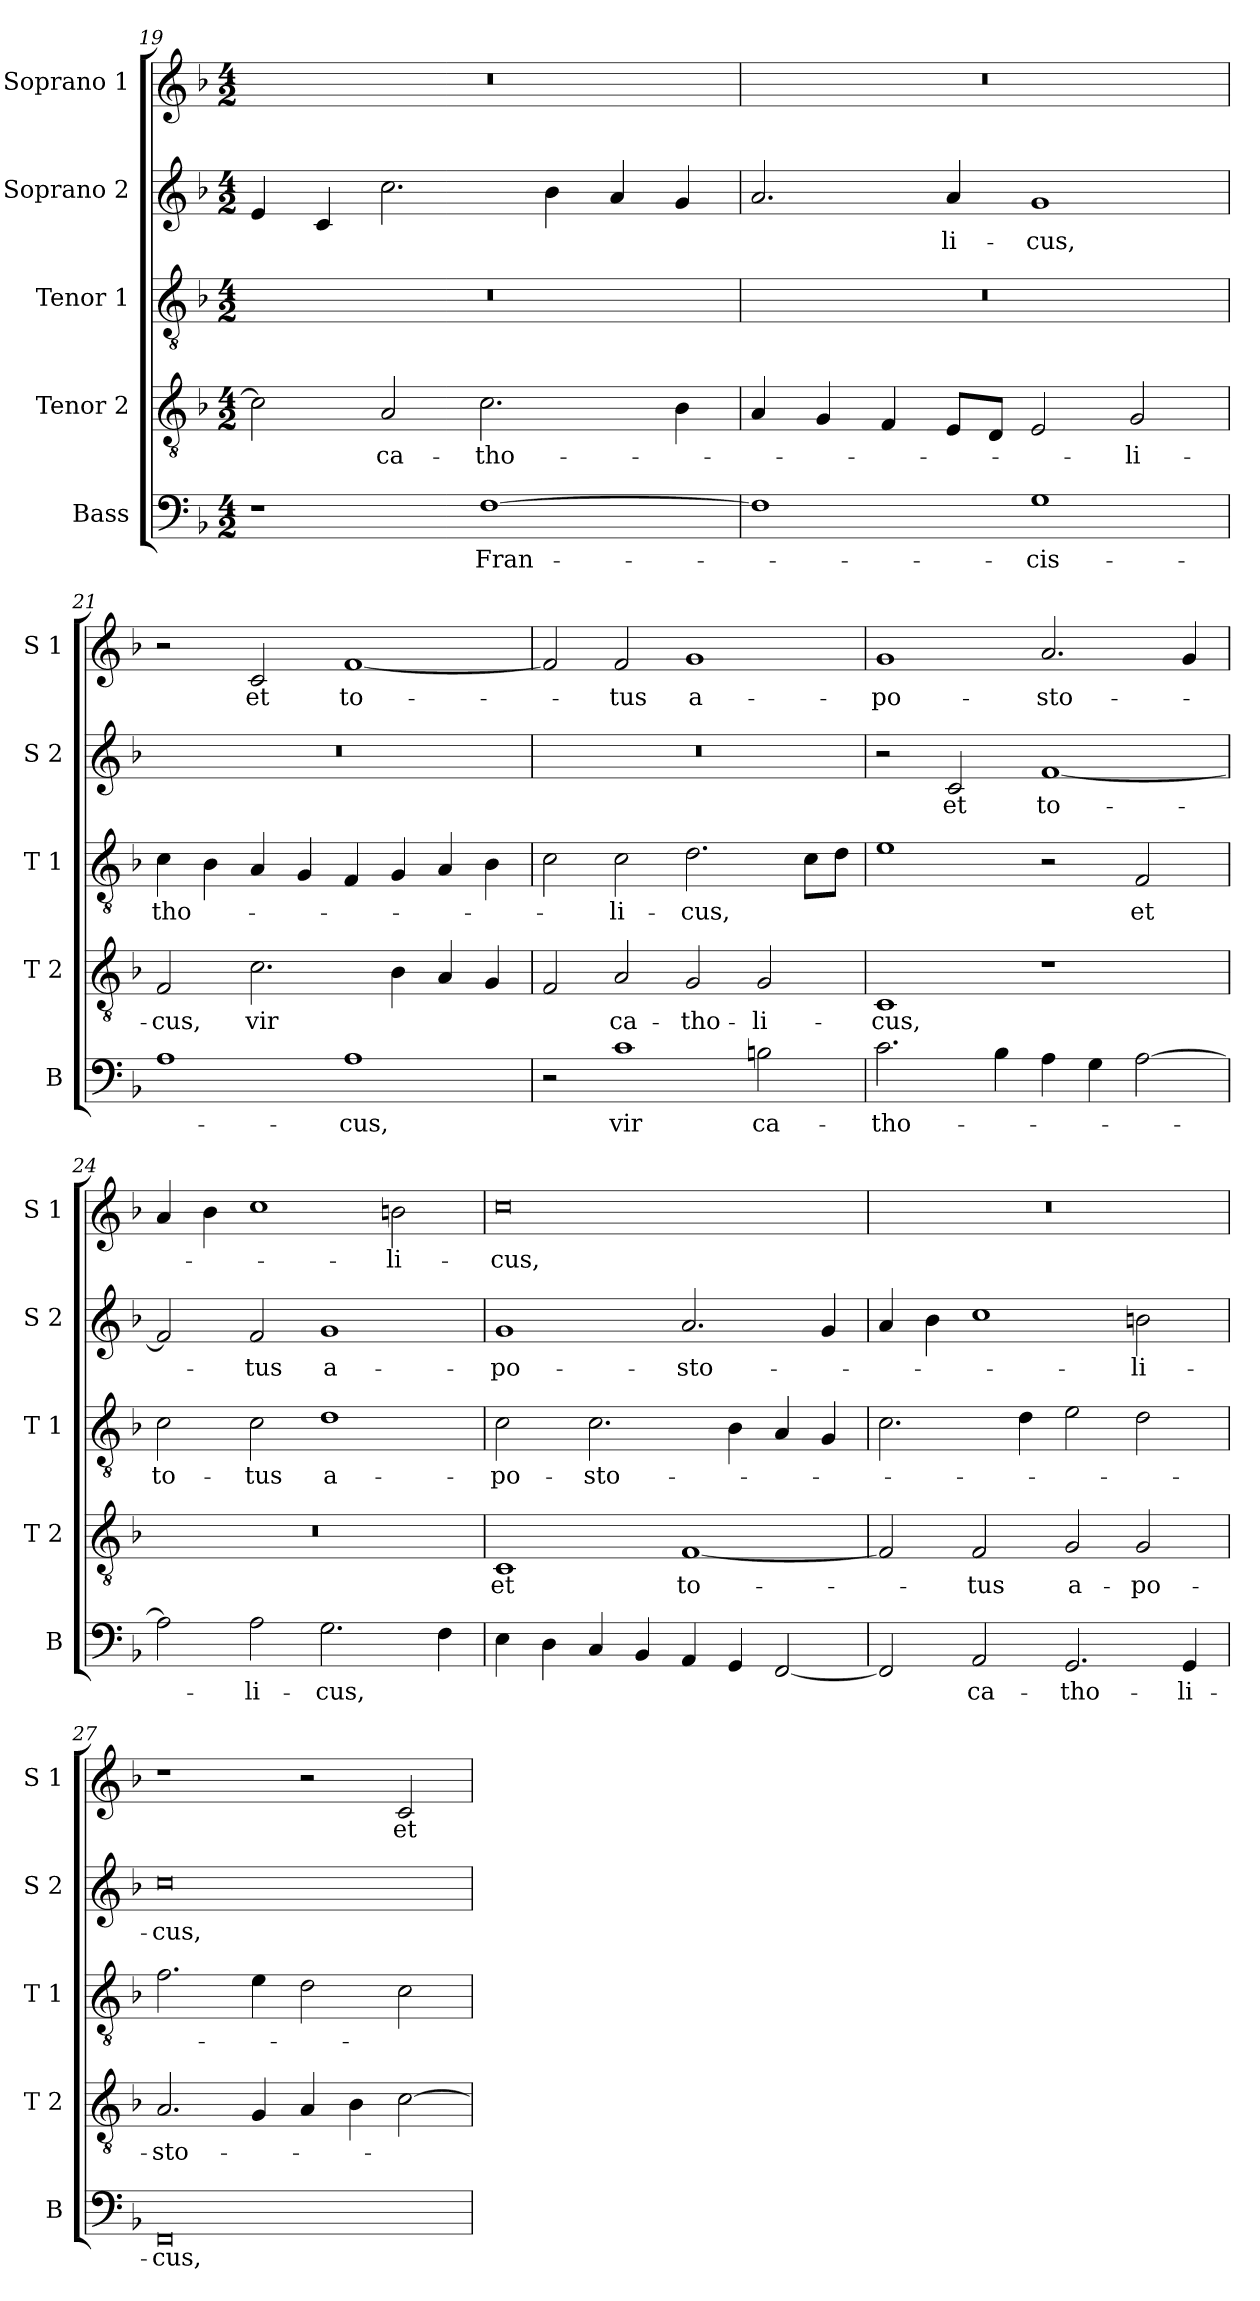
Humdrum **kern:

**kern	**text	**kern	**text	**kern	**text	**kern	**text	**kern	**text
*part5	*part5	*part4	*part4	*part3	*part3	*part2	*part2	*part1	*part1
*staff5	*staff5	*staff4	*staff4	*staff3	*staff3	*staff2	*staff2	*staff1	*staff1
*I"Bass	*	*I"Tenor 2	*	*I"Tenor 1	*	*I"Soprano 2	*	*I"Soprano 1	*
*I'B	*	*I'T 2	*	*I'T 1	*	*I'S 2	*	*I'S 1	*
*clefF4	*	*clefGv2	*	*clefGv2	*	*clefG2	*	*clefG2	*
*k[b-]	*	*k[b-]	*	*k[b-]	*	*k[b-]	*	*k[b-]	*
*F:	*	*F:	*	*F:	*	*F:	*	*F:	*
*M4/2	*	*M4/2	*	*M4/2	*	*M4/2	*	*M4/2	*
=19	=19	=19	=19	=19	=19	=19	=19	=19	=19
1r	.	2c\]	.	0r	.	4e/	.	0r	.
.	.	.	.	.	.	4c/	.	.	.
!	!	!	!LO:LY:b	!	!	!	!	!	!
.	.	2A/	ca-	.	.	2.cc\	.	.	.
!	!LO:LY:b	!	!LO:LY:b	!	!	!	!	!	!
[1F	Fran-	2.c\	-tho-	.	.	.	.	.	.
.	.	.	.	.	.	4b-\	.	.	.
.	.	.	.	.	.	4a/	.	.	.
.	.	4B-\	.	.	.	4g/	.	.	.
=20	=20	=20	=20	=20	=20	=20	=20	=20	=20
1F]	.	4A/	.	0r	.	2.a/	.	0r	.
.	.	4G/	.	.	.	.	.	.	.
.	.	4F/	.	.	.	.	.	.	.
!	!	!	!	!	!	!	!LO:LY:b	!	!
.	.	8E/L	.	.	.	4a/	-li-	.	.
.	.	8D/J	.	.	.	.	.	.	.
!	!LO:LY:b	!	!	!	!	!	!LO:LY:b	!	!
1G	-cis-	2E/	.	.	.	1g	-cus,	.	.
!	!	!	!LO:LY:b	!	!	!	!	!	!
.	.	2G/	-li-	.	.	.	.	.	.
!!LO:LB:g=z
=21	=21	=21	=21	=21	=21	=21	=21	=21	=21
!	!	!	!LO:LY:b	!	!LO:LY:b	!	!	!	!
1A	.	2F/	-cus,	4c\	tho-	0r	.	2r	.
.	.	.	.	4B-\	.	.	.	.	.
!	!	!	!LO:LY:b	!	!	!	!	!	!LO:LY:b
.	.	2.c\	vir	4A/	.	.	.	2c/	et
.	.	.	.	4G/	.	.	.	.	.
!	!LO:LY:b	!	!	!	!	!	!	!	!LO:LY:b
1A	-cus,	.	.	4F/	.	.	.	[1f	to-
.	.	4B-\	.	4G/	.	.	.	.	.
.	.	4A/	.	4A/	.	.	.	.	.
.	.	4G/	.	4B-\	.	.	.	.	.
=22	=22	=22	=22	=22	=22	=22	=22	=22	=22
2r	.	2F/	.	2c\	.	0r	.	2f/]	.
!	!LO:LY:b	!	!LO:LY:b	!	!LO:LY:b	!	!	!	!LO:LY:b
1c	vir	2A/	ca-	2c\	-li-	.	.	2f/	-tus
!	!	!	!LO:LY:b	!	!LO:LY:b	!	!	!	!LO:LY:b
.	.	2G/	-tho-	2.d\	-cus,	.	.	1g	a-
!	!LO:LY:b	!	!LO:LY:b	!	!	!	!	!	!
2Bn\	ca-	2G/	-li-	.	.	.	.	.	.
.	.	.	.	8c\L	.	.	.	.	.
.	.	.	.	8d\J	.	.	.	.	.
=23	=23	=23	=23	=23	=23	=23	=23	=23	=23
!	!LO:LY:b	!	!LO:LY:b	!	!	!	!	!	!LO:LY:b
2.c\	-tho-	1C	-cus,	1e	.	2r	.	1g	-po-
!	!	!	!	!	!	!	!LO:LY:b	!	!
.	.	.	.	.	.	2c/	et	.	.
4B-\	.	.	.	.	.	.	.	.	.
!	!	!	!	!	!	!	!LO:LY:b	!	!LO:LY:b
4A\	.	1r	.	2r	.	[1f	to-	2.a/	-sto-
4G\	.	.	.	.	.	.	.	.	.
!	!	!	!	!	!LO:LY:b	!	!	!	!
[2A\	.	.	.	2F/	et	.	.	.	.
.	.	.	.	.	.	.	.	4g/	.
=24	=24	=24	=24	=24	=24	=24	=24	=24	=24
!	!	!	!	!	!LO:LY:b	!	!	!	!
2A\]	.	0r	.	2c\	to-	2f/]	.	4a/	.
.	.	.	.	.	.	.	.	4b-\	.
!	!LO:LY:b	!	!	!	!LO:LY:b	!	!LO:LY:b	!	!
2A\	-li-	.	.	2c\	-tus	2f/	-tus	1cc	.
!	!LO:LY:b	!	!	!	!LO:LY:b	!	!LO:LY:b	!	!
2.G\	-cus,	.	.	1d	a-	1g	a-	.	.
!	!	!	!	!	!	!	!	!	!LO:LY:b
.	.	.	.	.	.	.	.	2bn\	-li-
4F\	.	.	.	.	.	.	.	.	.
=25	=25	=25	=25	=25	=25	=25	=25	=25	=25
!	!	!	!LO:LY:b	!	!LO:LY:b	!	!LO:LY:b	!	!LO:LY:b
4E\	.	1C	et	2c\	-po-	1g	-po-	0cc	-cus,
4D\	.	.	.	.	.	.	.	.	.
!	!	!	!	!	!LO:LY:b	!	!	!	!
4C/	.	.	.	2.c\	-sto-	.	.	.	.
4BB-/	.	.	.	.	.	.	.	.	.
!	!	!	!LO:LY:b	!	!	!	!LO:LY:b	!	!
4AA/	.	[1F	to-	.	.	2.a/	-sto-	.	.
4GG/	.	.	.	4B-\	.	.	.	.	.
[2FF/	.	.	.	4A/	.	.	.	.	.
.	.	.	.	4G/	.	4g/	.	.	.
!!LO:PB:g=z
=26	=26	=26	=26	=26	=26	=26	=26	=26	=26
2FF/]	.	2F/]	.	2.c\	.	4a/	.	0r	.
.	.	.	.	.	.	4b-\	.	.	.
!	!LO:LY:b	!	!LO:LY:b	!	!	!	!	!	!
2AA/	ca-	2F/	-tus	.	.	1cc	.	.	.
.	.	.	.	4d\	.	.	.	.	.
!	!LO:LY:b	!	!LO:LY:b	!	!	!	!	!	!
2.GG/	-tho-	2G/	a-	2e\	.	.	.	.	.
!	!	!	!LO:LY:b	!	!	!	!LO:LY:b	!	!
.	.	2G/	-po-	2d\	.	2bn\	-li-	.	.
!	!LO:LY:b	!	!	!	!	!	!	!	!
4GG/	-li-	.	.	.	.	.	.	.	.
=27	=27	=27	=27	=27	=27	=27	=27	=27	=27
!	!LO:LY:b	!	!LO:LY:b	!	!	!	!LO:LY:b	!	!
0FF	-cus,	2.A/	-sto-	2.f\	.	0cc	-cus,	1r	.
.	.	4G/	.	4e\	.	.	.	.	.
.	.	4A/	.	2d\	.	.	.	2r	.
.	.	4B-\	.	.	.	.	.	.	.
!	!	!	!	!	!	!	!	!	!LO:LY:b
.	.	[2c\	.	2c\	.	.	.	2c/	et
=	=	=	=	=	=	=	=	=	=
*-	*-	*-	*-	*-	*-	*-	*-	*-	*-
